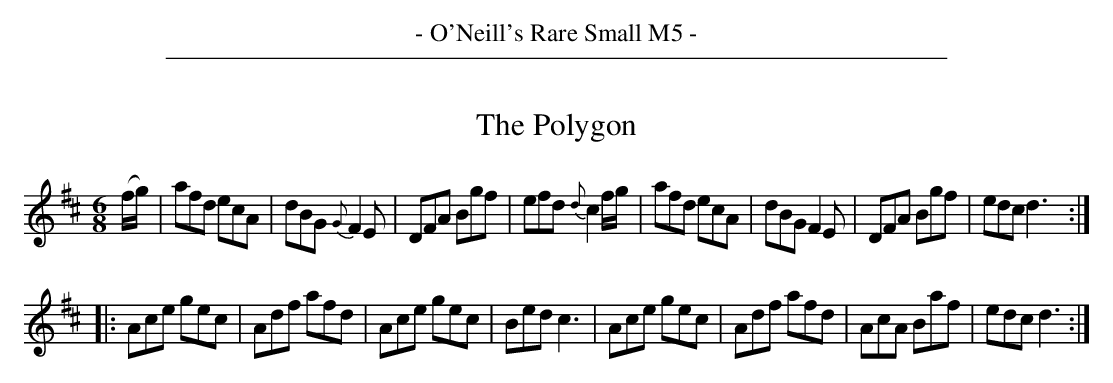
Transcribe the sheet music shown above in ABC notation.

X:1
T: The Polygon
M: 6/8
L: 1/8
K: D
(f/g/) |\
afd ecA | dBG {G}F2E | DFA Bgf | efd {d}c2 f/g/ |\
afd ecA | dBG F2E | DFA Bgf | edc d3 ::
Ace gec | Adf afd | Ace gec | Bed c3 |\
Ace gec | Adf afd | AcA Baf | edc d3 :|
